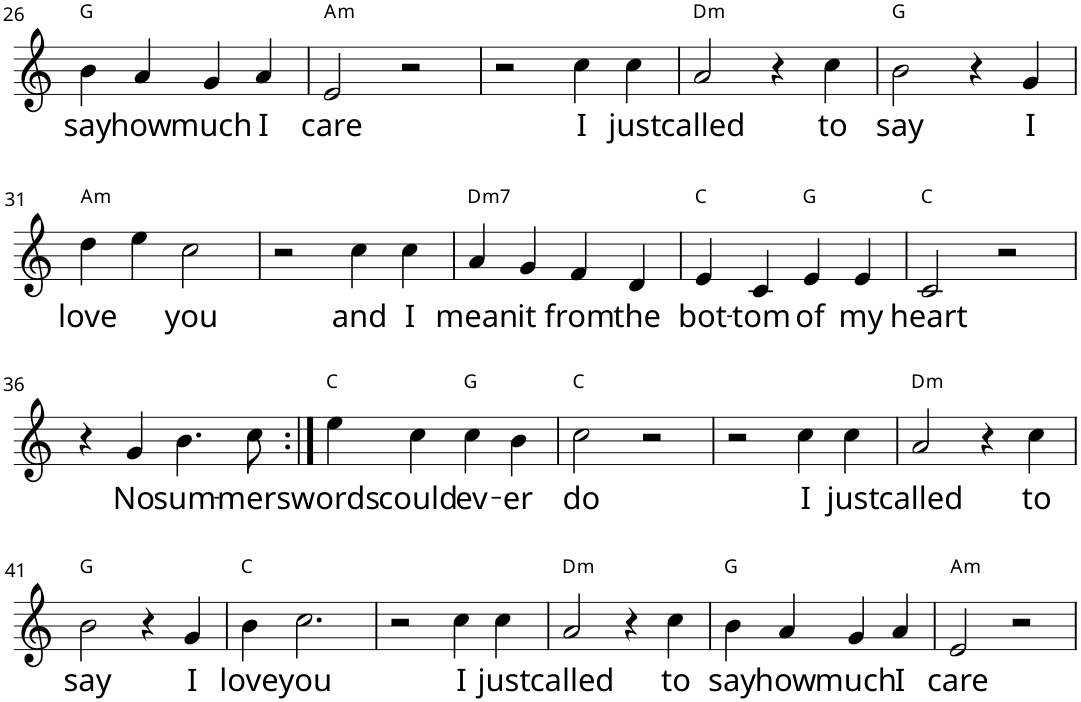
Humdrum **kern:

**kern	**text	**harte
*part1	*part1	*part1
*staff1	*staff1	*
*I"Electric Piano	*	*
*I'E.Pno	*	*
!!LO:PB:g=z
*clefG2	*	*
*k[]	*	*
*M4/4	*	*
=26	=26	=26
!	!LO:LY:b	!
4b\	say	G:maj
!	!LO:LY:b	!
4a/	how	.
!	!LO:LY:b	!
4g/	much	.
!	!LO:LY:b	!
4a/	I	.
=27	=27	=27
!	!LO:LY:b	!LO:H:kt=m
2e/	care	A:min
2r	.	.
=28	=28	=28
2r	.	.
!	!LO:LY:b	!
4cc\	I	.
!	!LO:LY:b	!
4cc\	just	.
=29	=29	=29
!	!LO:LY:b	!LO:H:kt=m
2a/	called	D:min
4r	.	.
!	!LO:LY:b	!
4cc\	to	.
=30	=30	=30
!	!LO:LY:b	!
2b\	say	G:maj
4r	.	.
!	!LO:LY:b	!
4g/	I	.
!!LO:LB:g=z
=31	=31	=31
!	!LO:LY:b	!LO:H:kt=m
4dd\	love	A:min
4ee\	.	.
!	!LO:LY:b	!
2cc\	you	.
=32	=32	=32
2r	.	.
!	!LO:LY:b	!
4cc\	and	.
!	!LO:LY:b	!
4cc\	I	.
=33	=33	=33
!	!LO:LY:b	!LO:H:kt=m7
4a/	mean	D:min7
!	!LO:LY:b	!
4g/	it	.
!	!LO:LY:b	!
4f/	from	.
!	!LO:LY:b	!
4d/	the	.
=34	=34	=34
!	!LO:LY:b	!
4e/	bot-	C:maj
!	!LO:LY:b	!
4c/	-tom	.
!	!LO:LY:b	!
4e/	of	G:maj
!	!LO:LY:b	!
4e/	my	.
=35	=35	=35
!	!LO:LY:b	!
2c/	heart	C:maj
2r	.	.
!!LO:LB:g=z
=36	=36	=36
4r	.	.
!	!LO:LY:b	!
4g/	No	.
!	!LO:LY:b	!
4.b\	sum-	.
!	!LO:LY:b	!
8cc\	-mers	.
=37:|!	=37:|!	=37:|!
!	!LO:LY:b	!
4ee\	words	C:maj
!	!LO:LY:b	!
4cc\	could	.
!	!LO:LY:b	!
4cc\	ev-	G:maj
!	!LO:LY:b	!
4b\	-er	.
=38	=38	=38
!	!LO:LY:b	!
2cc\	do	C:maj
2r	.	.
=39	=39	=39
2r	.	.
!	!LO:LY:b	!
4cc\	I	.
!	!LO:LY:b	!
4cc\	just	.
=40	=40	=40
!	!LO:LY:b	!LO:H:kt=m
2a/	called	D:min
4r	.	.
!	!LO:LY:b	!
4cc\	to	.
!!LO:LB:g=z
=41	=41	=41
!	!LO:LY:b	!
2b\	say	G:maj
4r	.	.
!	!LO:LY:b	!
4g/	I	.
=42	=42	=42
!	!LO:LY:b	!
4b\	love	C:maj
!	!LO:LY:b	!
2.cc\	you	.
=43	=43	=43
2r	.	.
!	!LO:LY:b	!
4cc\	I	.
!	!LO:LY:b	!
4cc\	just	.
=44	=44	=44
!	!LO:LY:b	!LO:H:kt=m
2a/	called	D:min
4r	.	.
!	!LO:LY:b	!
4cc\	to	.
=45	=45	=45
!	!LO:LY:b	!
4b\	say	G:maj
!	!LO:LY:b	!
4a/	how	.
!	!LO:LY:b	!
4g/	much	.
!	!LO:LY:b	!
4a/	I	.
=46	=46	=46
!	!LO:LY:b	!LO:H:kt=m
2e/	care	A:min
2r	.	.
=	=	=
*-	*-	*-
